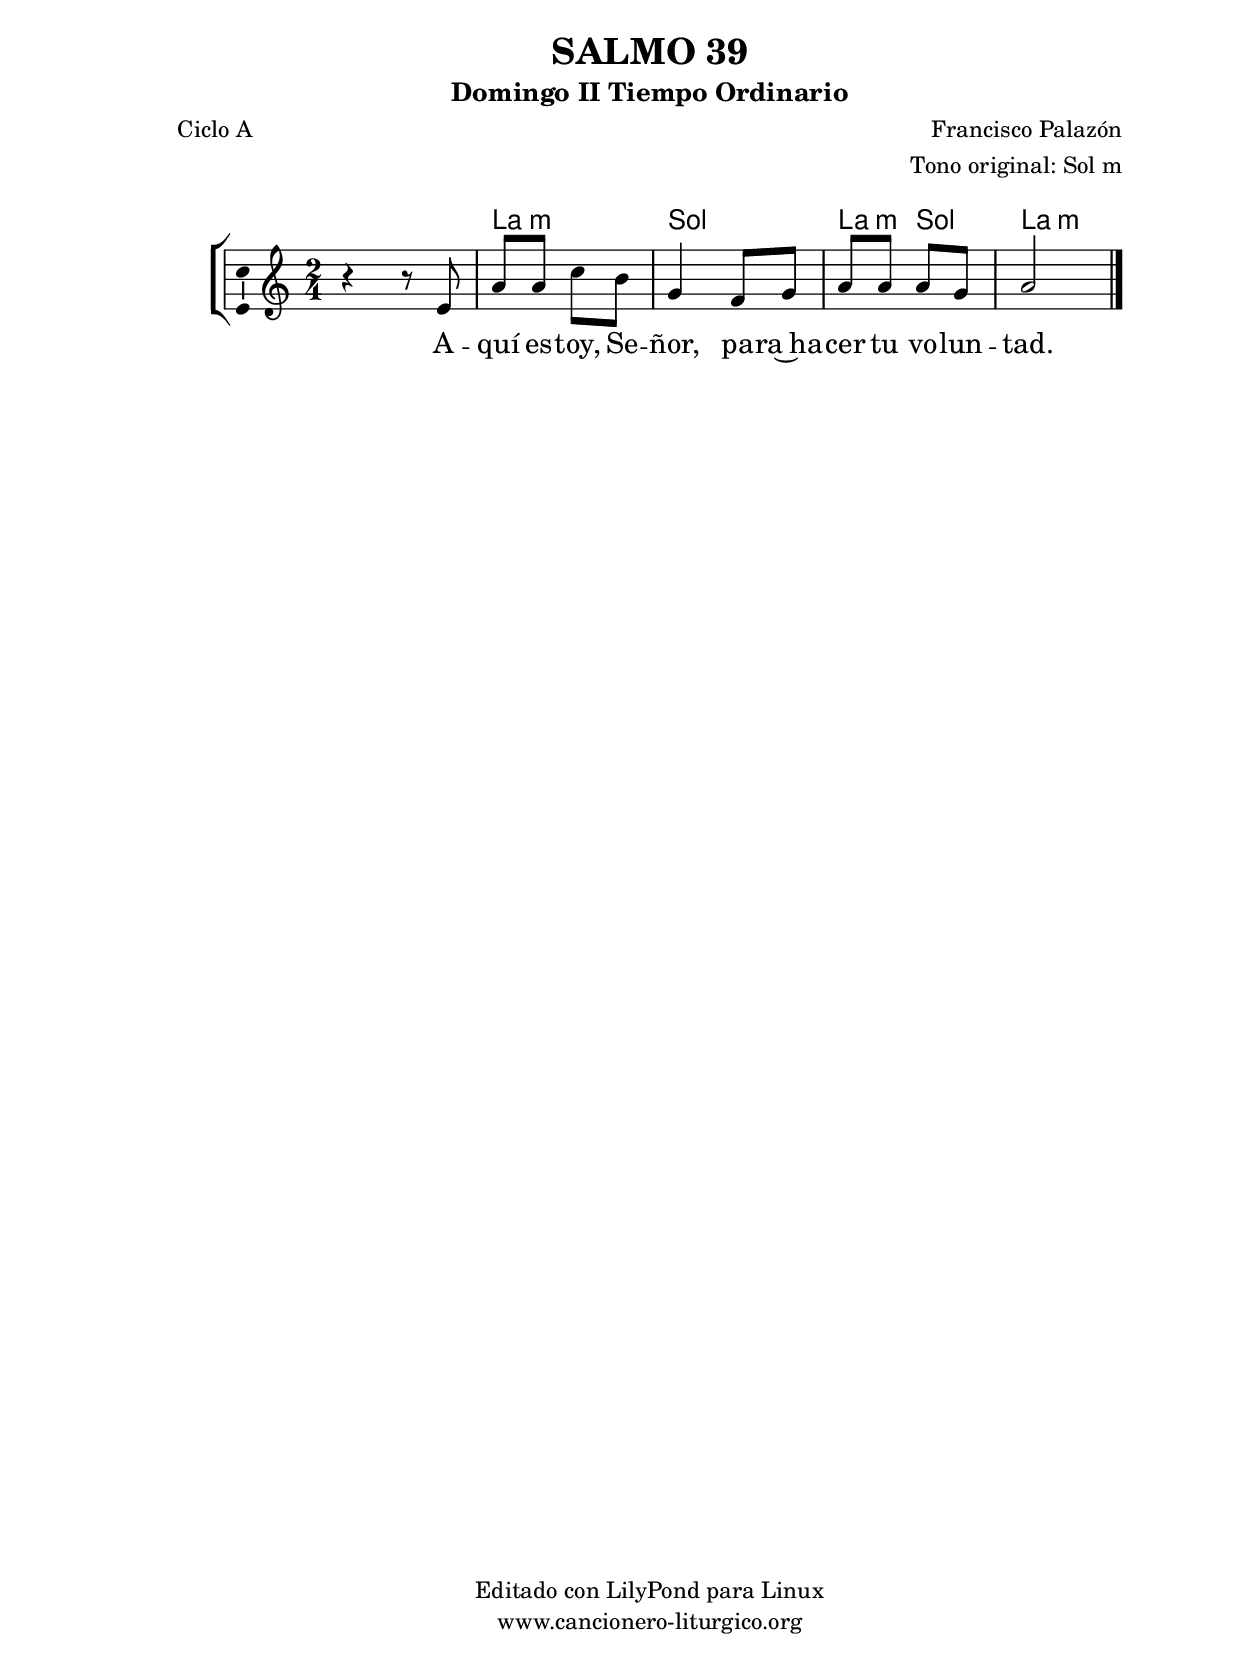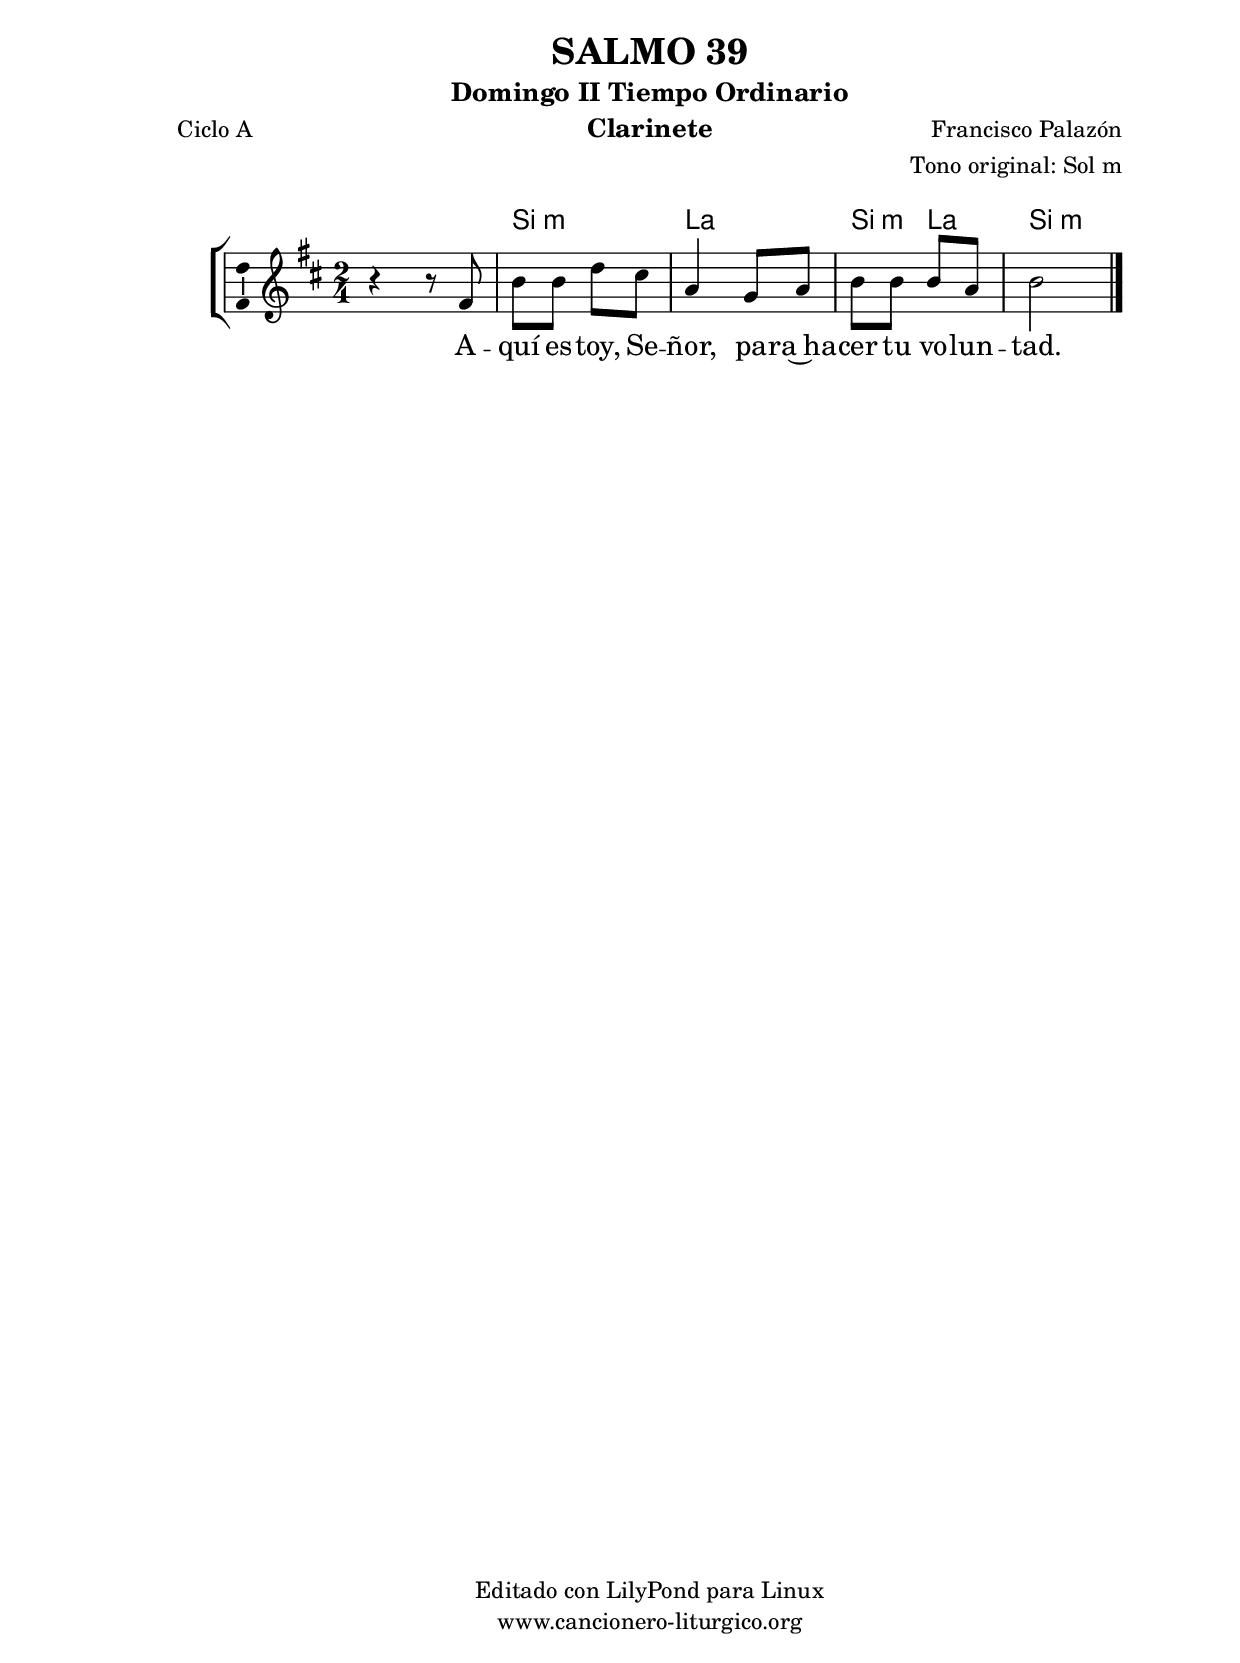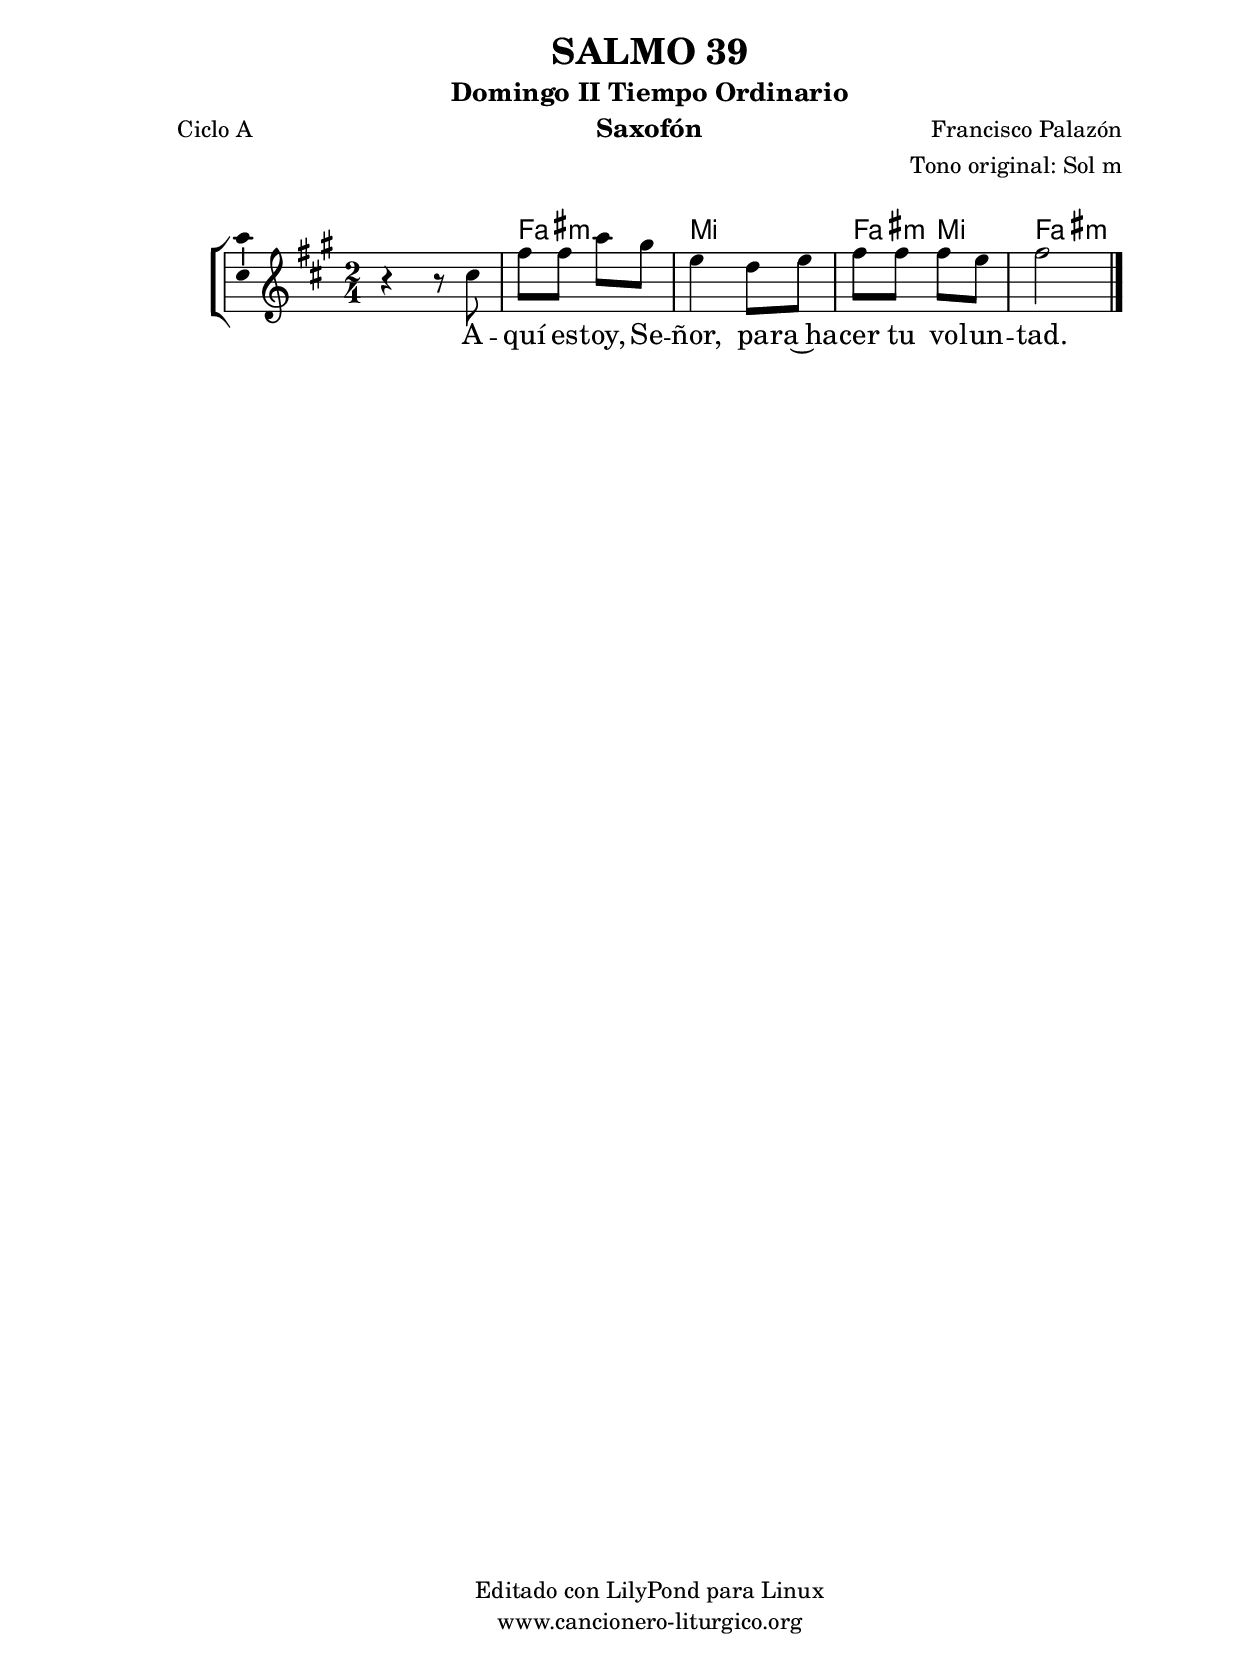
%
%para convertir .midi en .wav:
%timidity filename.midi -Ow -o finename.wav
%
%
%Para convertir de .wav a .mp3:
%lame -h -m j filename.wav
%
%
%para escuchar el midi:
%timidity nombrefichero.midi
%


%versión de lilypond para la que se ha escrito esta partitura:
\version "2.16.0"

	%Tamaño papel
	#(set-default-paper-size "a4")
	%Tamaño partitura
	#(set-global-staff-size 20)
	%No responde al pulsar sobre una nota
	#(ly:set-option 'point-and-click #f)

%parámetros del encabezamiento:
\header {
	title = "SALMO 39"
	subtitle = "Domingo II Tiempo Ordinario"
	composer = "Francisco Palazón"
	poet = "Ciclo A"
	meter = ""
	arranger = "Tono original: Sol m"
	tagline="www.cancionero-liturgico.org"
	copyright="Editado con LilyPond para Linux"
	}

%parámetros asociados al papel:
\paper  {
	oddHeaderMarkup = \markup {\fill-line { \on-the-fly #not-first-page \fromproperty #'header:title \on-the-fly #not-first-page \fromproperty #'header:composer }}
	evenHeaderMarkup = \markup {\fill-line { \fromproperty #'header:composer \fromproperty #'header:title }}
	#(set-paper-size "a4")
	print-page-number = ##f
	first-page-number = 1
	print-first-page-number = ##f
%	head-separation = 3.0 \cm
	top-margin = 2.0 \cm
	bottom-margin = 0.5\cm
%%%	bottom-margin = -1.0\cm
	left-margin = 3.0 \cm
	line-width = 16.0 \cm 
	indent = 8\mm
	interscoreline = 2.\mm
	between-system-space = 15\mm
%	para que las partituras no llenen la hoja:
	ragged-bottom = ##t
%	idem para la última hoja:
	ragged-last-bottom = ##f
%	para que las partituras llenen el ancho del papel:
	ragged-last = ##f
	after-title-space = 2.5 \cm
%page-count=1
%system-count=8

	%Flexible Vertical Spacing
%	markup-markup-spacing =
%	#'((basic-distance . 15) (minimum-distance . 15) (padding . 3))
	markup-system-spacing =
	#'((basic-distance . 15) (minimum-distance . 15) (padding . 3))
	system-system-spacing =
	#'((basic-distance . 15) (minimum-distance . 15) (padding . 3))
	score-system-spacing =
	#'((basic-distance . 15) (minimum-distance . 15) (padding . 5))
%	top-system-spacing = % header
%	#'((basic-distance . 8) (minimum-distance . 0) (padding . 3))
%	top-markup-spacing =
%	#'((basic-distance . 20) (minimum-distance . 20) (padding . 3))
	last-bottom-spacing = % footer
	#'((basic-distance . 5) (minimum-distance . 5) (padding . 3))
%	score-markup-spacing =
%	#'((basic-distance . 16) (minimum-distance . 13) (padding . 3))

	}


%parámetros que afectan a toda la partitura:
global =  {
	%clave de sol (G):
	\clef G
	%armadura:
	\transpose bes c'
	\key g \minor
	\tempo 4=80
	\set Score.tempoHideNote = ##t
	}


acordes = {
	\italianChords
	\chordmode {
	\transpose bes c'
{

s2 g2:m f g4:m f g2:m

	}
	}
}

melodia = 
	\transpose bes c'
{
	\relative c'{

\time 2/4

r4 r8 d8
g8 g bes a
f4 ees8 f
g8 g g f
g2

	\bar "|."
	}
	}


texto = \lyricmode {
A -- quí es -- toy, Se -- ñor, pa -- ra~ha -- cer tu vo -- lun -- tad.
	}


acordesStaff = \context ChordNames = acordesStaff <<
	\set chordChanges = ##t
	\acordes
	>>


vozStaff = \context Voice = vozStaff
\with {\consists "Ambitus_engraver"}
<<
%	\set Staff.instrumentName = ""
%	\set Staff.shortInstrumentName = ""
%	\set Staff.midiInstrument = #"clarinet"
%	\set Staff.midiInstrument = #"cello"
%	\set Staff.midiInstrument = #"flute"
	\set Staff.midiInstrument = #"electric guitar (jazz)"
%	\set Staff.midiInstrument = #"english horn"
%	\set Staff.midiInstrument = #"violin"
%	\set Staff.midiInstrument = #"glockenspiel"
	\set Staff.midiMinimumVolume = #0.7
	\set Staff.midiMaximumVolume = #0.9
	\global
	\melodia
	>>


textoStaff = \context Lyrics = textoStaff <<
	\lyricsto vozStaff \texto
	>>

\book {
	\score {
		\context ChoirStaff {
			\override StaffGroup.SystemStartBracket #'collapse-height = #1
			\override Score.SystemStartBar #'collapse-height = #1
			<<
			\acordesStaff
			\vozStaff
			\textoStaff
			>>
			}
		\layout {
	    		\context {
				\Lyrics
				\override LyricText #'font-size = #2
				}
	   		 \context {
				\Score
				%fontSize = #3
				\override StaffSymbol #'staff-space = #(magstep +3)
				%\override Beam #'thickness = #0.55
				%\override SpacingSpanner #'spacing-increment = #1.0
				%\override Slur #'height-limit = #1.5
				}
			}
		}
	\score {
		\unfoldRepeats
		\context ChoirStaff {
			<<
			\acordesStaff
			\vozStaff
			>>
			}
		\midi {
	  		\context {
	  			\Score
				tempoWholesPerMinute = #(ly:make-moment 70 4)
				}
			}
		}
	}

%Partitura para clarinete
#(define output-suffix "C")
\book {
	\header{
		instrument = "Clarinete"
		}
	\score {
		\context ChoirStaff {
			\override StaffGroup.SystemStartBracket #'collapse-height = #1
			\override Score.SystemStartBar #'collapse-height = #1
\transpose c d
			<<
			\acordesStaff
			\vozStaff
			\textoStaff
			>>
			}
		\layout {
	    		\context {
				\Lyrics
				\override LyricText #'font-size = #2
				}
	   		 \context {
				\Score
				%fontSize = #3
				\override StaffSymbol #'staff-space = #(magstep +3)
				%\override Beam #'thickness = #0.55
				%\override SpacingSpanner #'spacing-increment = #1.0
				%\override Slur #'height-limit = #1.5
				}
			}
		}
	}

%Partitura para saxofón
#(define output-suffix "S")
\book {
	\header{
		instrument = "Saxofón"
		}
	\score {
		\context ChoirStaff {
			\override StaffGroup.SystemStartBracket #'collapse-height = #1
			\override Score.SystemStartBar #'collapse-height = #1
\transpose c a
			<<
			\acordesStaff
			\vozStaff
			\textoStaff
			>>
			}
		\layout {
	    		\context {
				\Lyrics
				\override LyricText #'font-size = #2
				}
	   		 \context {
				\Score
				%fontSize = #3
				\override StaffSymbol #'staff-space = #(magstep +3)
				%\override Beam #'thickness = #0.55
				%\override SpacingSpanner #'spacing-increment = #1.0
				%\override Slur #'height-limit = #1.5
				}
			}
		}
	}

